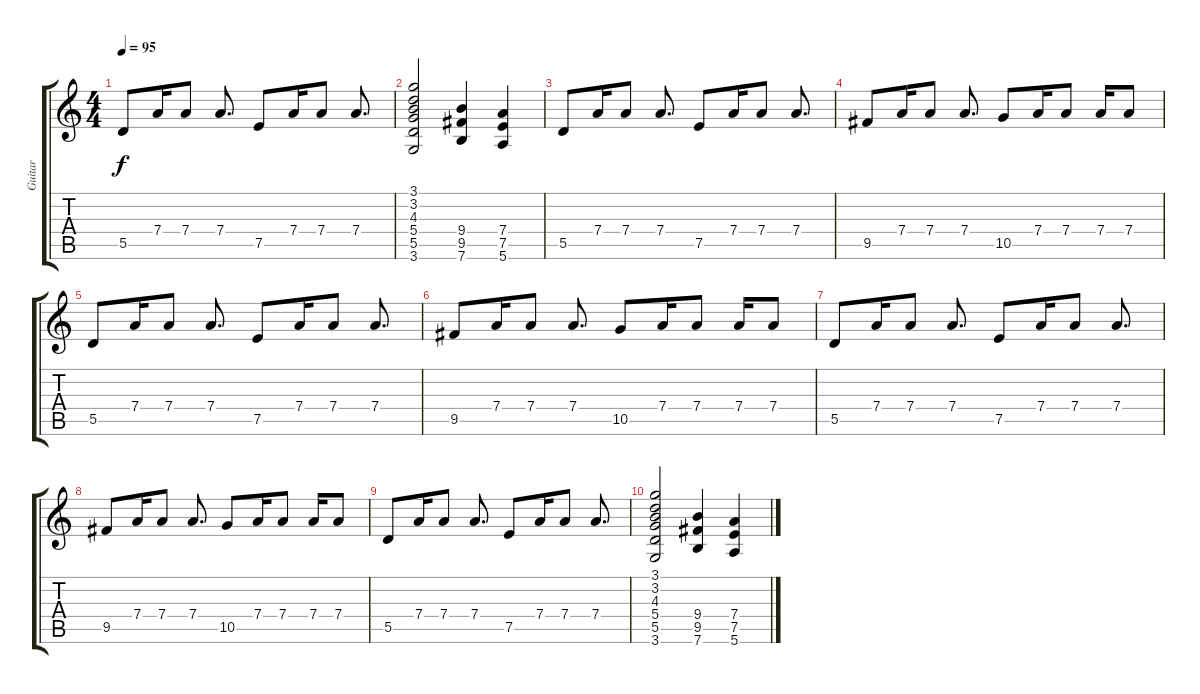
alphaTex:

\track ("Guitar" "Guitar") {instrument distortionguitar}
\staff {score tabs}
\tuning (E4 B3 G3 D3 A2 E2) {hide}
\ts (4 4)
\tempo 95
\clef g2
\ks c
5.5.8{dy f} 7.4.16 7.4.8 7.4.8{d} 7.5.8 7.4.16 7.4.8 7.4.8{d} |
(3.1 3.2 4.3 5.4 5.5 3.6).2 (9.4 9.5 7.6).4 (7.4 7.5 5.6).4 |
5.5.8 7.4.16 7.4.8 7.4.8{d} 7.5.8 7.4.16 7.4.8 7.4.8{d} |
9.5.8 7.4.16 7.4.8 7.4.8{d} 10.5.8 7.4.16 7.4.8 7.4.16 7.4.8 |
5.5.8 7.4.16 7.4.8 7.4.8{d} 7.5.8 7.4.16 7.4.8 7.4.8{d} |
9.5.8 7.4.16 7.4.8 7.4.8{d} 10.5.8 7.4.16 7.4.8 7.4.16 7.4.8 |
5.5.8 7.4.16 7.4.8 7.4.8{d} 7.5.8 7.4.16 7.4.8 7.4.8{d} |
9.5.8 7.4.16 7.4.8 7.4.8{d} 10.5.8 7.4.16 7.4.8 7.4.16 7.4.8 |
5.5.8 7.4.16 7.4.8 7.4.8{d} 7.5.8 7.4.16 7.4.8 7.4.8{d} |
(3.1 3.2 4.3 5.4 5.5 3.6).2 (9.4 9.5 7.6).4 (7.4 7.5 5.6).4
